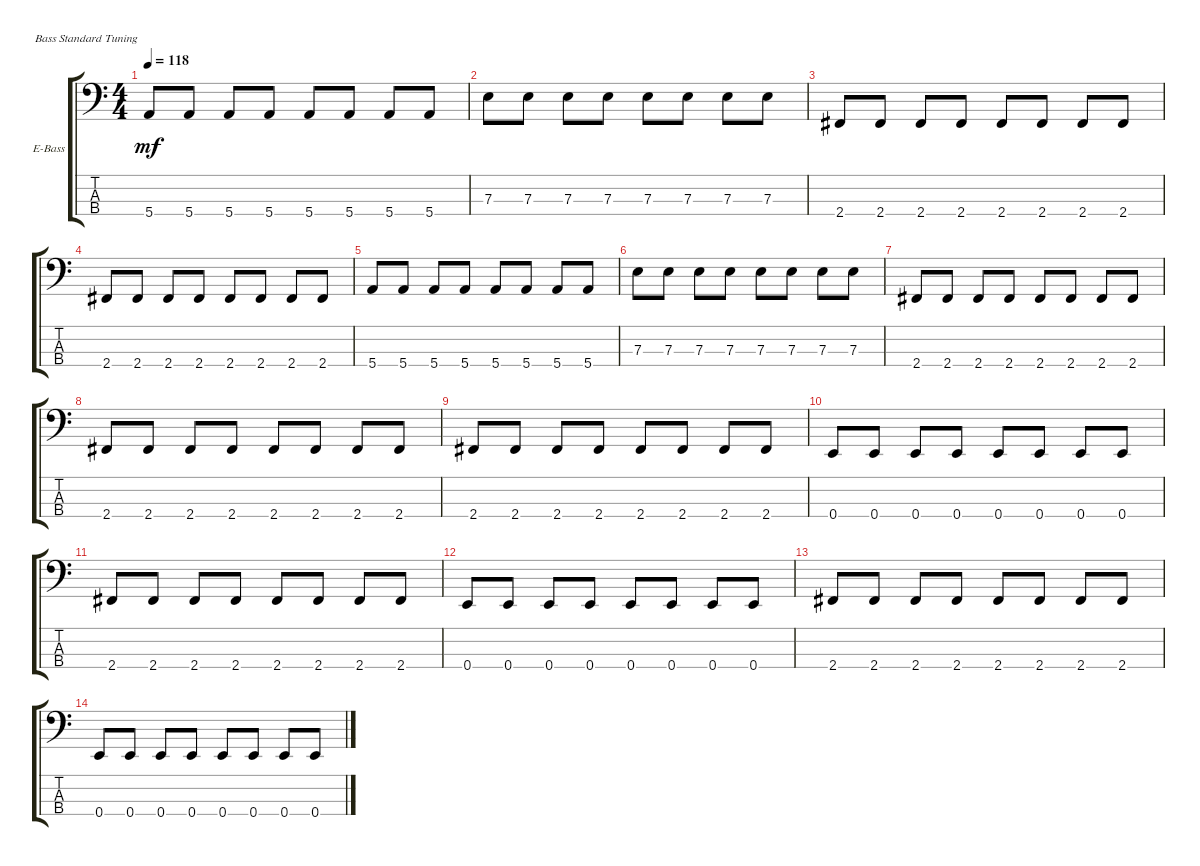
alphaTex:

\defaultSystemsLayout 4
\bracketExtendMode groupsimilarinstruments
\firstSystemTrackNameOrientation horizontal
\otherSystemsTrackNameOrientation horizontal
\track ("Electric Bass" "E-Bass") {instrument electricbassfinger}
\staff {score tabs}
\tuning (G2 D2 A1 E1)
\ts (4 4)
\tempo 118
\clef f4
\ks c
5.4.8{dy mf} 5.4.8 5.4.8 5.4.8 5.4.8 5.4.8 5.4.8 5.4.8 |
7.3.8 7.3.8 7.3.8 7.3.8 7.3.8 7.3.8 7.3.8 7.3.8 |
2.4.8 2.4.8 2.4.8 2.4.8 2.4.8 2.4.8 2.4.8 2.4.8 |
2.4.8 2.4.8 2.4.8 2.4.8 2.4.8 2.4.8 2.4.8 2.4.8 |
5.4.8 5.4.8 5.4.8 5.4.8 5.4.8 5.4.8 5.4.8 5.4.8 |
7.3.8 7.3.8 7.3.8 7.3.8 7.3.8 7.3.8 7.3.8 7.3.8 |
2.4.8 2.4.8 2.4.8 2.4.8 2.4.8 2.4.8 2.4.8 2.4.8 |
2.4.8 2.4.8 2.4.8 2.4.8 2.4.8 2.4.8 2.4.8 2.4.8 |
2.4.8 2.4.8 2.4.8 2.4.8 2.4.8 2.4.8 2.4.8 2.4.8 |
0.4.8 0.4.8 0.4.8 0.4.8 0.4.8 0.4.8 0.4.8 0.4.8 |
2.4.8 2.4.8 2.4.8 2.4.8 2.4.8 2.4.8 2.4.8 2.4.8 |
0.4.8 0.4.8 0.4.8 0.4.8 0.4.8 0.4.8 0.4.8 0.4.8 |
2.4.8 2.4.8 2.4.8 2.4.8 2.4.8 2.4.8 2.4.8 2.4.8 |
0.4.8 0.4.8 0.4.8 0.4.8 0.4.8 0.4.8 0.4.8 0.4.8
